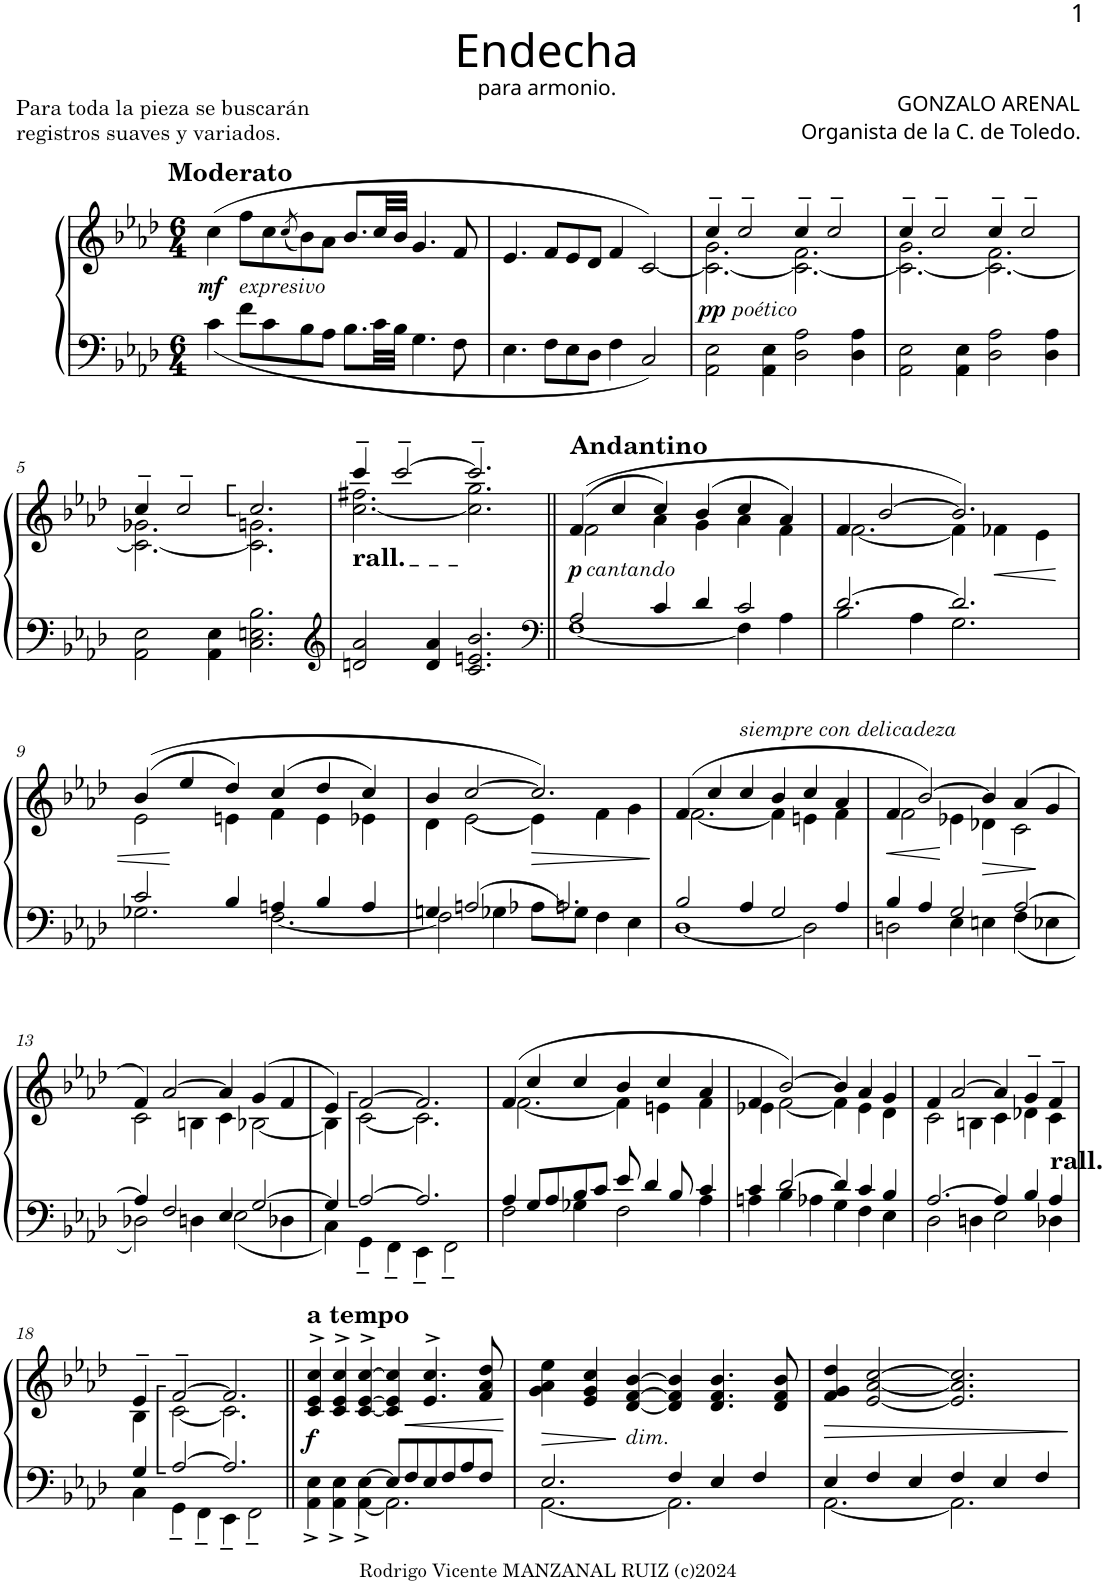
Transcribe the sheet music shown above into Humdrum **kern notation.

**kern	**kern	**dynam
*part1	*part1	*part1
*staff2	*staff1	*staff1/2
*I"Piano	*	*
*I'Piano	*	*
*clefF4	*clefG2	*
*k[b-e-a-d-]	*k[b-e-a-d-]	*
*M6/4	*M6/4	*
=1	=1	=1
!	!LO:TX:a:B:t=Moderato	!
!	!	!LO:DY:b
4c\	(4cc\	mf
!	!LO:TX:b:i:t=expresivo	!
8f\L	8ff\L	.
8c\	8cc\	.
.	(8qcc/	.
8B-\	8b-\)	.
8A-\J	8a-\J	.
8.B-\L	8.b-/L	.
32c\LL	32cc/LL	.
32B-\JJJ	32b-/JJJ	.
4.G\	4.g/	.
8F\	8f/	.
=2	=2	=2
4.E-\	4.e-/	.
8F\L	8f/L	.
8E-\	8e-/	.
8D-\J	8d-/J	.
4F\	4f/	.
2C/	[2c/)	.
=3	=3	=3
*	*^	*
!	!LO:TX:b:i:t=poético	!	!
!	!	!	!LO:DY:b
2AA-\ 2E-\	4cc~/	2.c\_ 2.g\	pp
.	2cc~/	.	.
4AA-\ 4E-\	.	.	.
2D-\ 2A-\	4cc~/	2.c\_ 2.f\	.
.	2cc~/	.	.
4D-\ 4A-\	.	.	.
=4	=4	=4	=4
2AA-\ 2E-\	4cc~/	2.c\_ 2.g\	.
.	2cc~/	.	.
4AA-\ 4E-\	.	.	.
2D-\ 2A-\	4cc~/	2.c\_ 2.f\	.
.	2cc~/	.	.
4D-\ 4A-\	.	.	.
!!LO:LB:g=z	!!
=5	=5	=5	=5
2AA-\ 2E-\	4cc~/	2.c\_ 2.g-X\	.
.	2cc~/	.	.
4AA-\ 4E-\	.	.	.
2.C\ 2.En\ 2.B-\	2.cc::/	2.c\] 2.gn\	.
=6	=6	=6	=6
*clefG2	*	*	*
!	!LO:TX:b:t=rall.	!	!
2dn/ 2a-/	4ccc~/	[2.cc\ 2.ff#X\	.
.	[2ccc~/	.	.
4d/ 4a-/	.	.	.
2.c/ 2.en/ 2.b-/	2.ccc~/]	2.cc\] 2.gg\	.
=7||	=7||	=7||	=7||
*clefF4	*	*	*
*^	*	*	*
!	!	!LO:TX:a:B:t=Andantino	!	!
!	!	!LO:TX:b:i:t=cantando	!	!
!	!	!	!	!LO:DY:b
2A-/	[1F	((4f/	2f\	p
.	.	4cc/	.	.
4c/	.	4cc/)	4a-\	.
4d-/	.	(4b-/	4g\	.
2c/	4F\]	4cc/	4a-\	.
.	4A-\	4a-/)	4f\	.
=8	=8	=8	=8	=8
[2.d-/	2B-\	4f/	[2.f\	.
.	.	[2b-/	.	.
.	4A-\	.	.	.
2.d-/]	2.G\	2.b-/])	4f\]	.
!	!	!	!	!LO:HP:b
.	.	.	4f-X\	<
.	.	.	4e-\	.
!!LO:LB:g=z	!!
=9	=9	=9	=9	=9
2c/	2.G-X\	((4b-/	2e-\	.
.	.	4ee-/	.	[
4B-/	.	4dd-/)	4en\	.
4An/	[2.F\	(4cc/	4f\	.
4B-/	.	4dd-/	4e\	.
4A/	.	4cc/)	4e-X\	.
=10	=10	=10	=10	=10
4Gn/	2F\]	4b-/	4d-\	.
[2An/	.	[2cc/	[2e-\	.
.	4G-X\	.	.	.
!	!	!	!	!LO:HP:b
2.An/]	8A-X\L	2.cc/])	4e-\]	>
.	8G-\J	.	.	.
.	4F\	.	4f\	.
.	4E-\	.	4g\	.
*v	*v	*	*	*
*	*v	*v	*
.	.	]
=11	=11	=11
*^	*^	*
2B-/	[1D-	(4f/	[2.f\	.
.	.	4cc/	.	.
!	!	!LO:TX:a:i:t=siempre con delicadeza	!	!
4A-/	.	4cc/	.	.
2G/	.	4b-/	4f\]	.
.	2D-\]	4cc/	4en\	.
4A-/	.	4a-/	4f\	.
=12	=12	=12	=12	=12
!	!	!	!	!LO:HP:b
4B-/	2Dn\	4f/	2f\	<
4A-/	.	[2b-/)	.	.
2G/	4E-\	.	4e-X\	[
!	!	!	!	!LO:HP:b
.	4En\	4b-/]	4d-X\	>
[2A-/	4F\	(4a-/	2c\	.
.	4E-X\	4g/	.	]
!!LO:LB:g=z	!!
=13	=13	=13	=13	=13
4A-/]	2D-X\	4f/)	2c\	.
2F/	.	[2a-/	.	.
.	4Dn\	.	4Bn\	.
4E-/	2E-\	4a-/]	4c\	.
[2G/	.	(4g/	[2B-X\	.
.	4D-X\	4f/	.	.
=14	=14	=14	=14	=14
4G/]	4C\	4e-/)	4B-\]	.
[2A-::/	4GG~\	[2f::/	[2c::\	.
.	4FF~\	.	.	.
2.A-/]	4EE-~\	2.f/]	2.c\]	.
.	2FF~\	.	.	.
=15	=15	=15	=15	=15
4A-/	2F\	(4f/	[2.f\	.
8G/L	.	4cc/	.	.
8A-/	.	.	.	.
8B-/	4G-X\	4cc/	.	.
8c/J	.	.	.	.
8e-/	2F\	4b-/	4f\]	.
4d-/	.	.	.	.
.	.	4cc/	4en\	.
8B-/	.	.	.	.
4c/	4A-\	4a-/	4f\	.
=16	=16	=16	=16	=16
4c/	4An\	4f/	4e-X\	.
[2d-/	4B-\	[2b-/)	[2f\	.
.	4A-X\	.	.	.
4d-/]	4G\	4b-/]	4f\]	.
4c/	4F\	4a-/	4e-\	.
4B-/	4E-\	4g/	4d-\	.
=17	=17	=17	=17	=17
[2.A-/	2D-\	4f/	2c\	.
.	.	[2a-/	.	.
.	4Dn\	.	4Bn\	.
4A-/]	2E-\	4a-/]	4c\	.
4B-/	.	4g~/	4d-X\	.
!	!	!LO:TX:b:t=rall.	!	!
4A-/	4D-X\	4f~/	4c\	.
!!LO:LB:g=z	!!
=18	=18	=18	=18	=18
4G/	4C\	4e-~/	4B-\	.
[2A-::/	4GG~\	[2f::~/	[2c::\	.
.	4FF~\	.	.	.
2.A-/]	4EE-~\	2.f/]	2.c\]	.
.	2FF~\	.	.	.
*	*	*v	*v	*
=19||	=19||	=19||	=19||
!	!	!LO:TX:a:B:t=a tempo	!
!	!	!	!LO:DY:b
4AA-\^< 4E-\^<	2ryy	4c/^> 4e-/^> 4cc/^>	f
4AA-\^< 4E-\^<	.	4c/^> 4e-/^> 4cc/^>	.
[>4E-\	[<4AA-^<\	[4c/^> [>4e-/^> [4cc/^>	.
8E-/L]	2.AA-\]	4c/] 4e-/] 4cc/]	.
8F/	.	.	.
8E-/	.	4.e-/^> 4.cc/^>	.
8F/	.	.	.
8A-/	.	.	.
8F/J	.	8f/ 8a-/ 8dd-/	.
=20	=20	=20	=20
!	!	!	!LO:HP:b
2.E-/	[2.AA-\	4g\ 4a-\ 4ee-\	>
.	.	4e-/ 4g/ 4cc/	.
!	!	!LO:TX:b:i:t=dim.	!
.	.	[4d-/ [>4f/ [4b-/	]
4F/	2.AA-\]	4d-/] 4f/] 4b-/]	.
4E-/	.	4.d-/ 4.f/ 4.b-/	.
4F/	.	.	.
.	.	8d-/ 8f/ 8b-/	.
=21	=21	=21	=21
!	!	!	!LO:HP:b
4E-/	[2.AA-\	4f/ 4g/ 4dd-/	>
4F/	.	[2e-/ [2a-/ [2cc/	.
4E-/	.	.	.
4F/	2.AA-\]	2.e-/] 2.a-/] 2.cc/]	.
4E-/	.	.	.
4F/	.	.	.
*v	*v	*	*
.	.	]
=	=	=
*-	*-	*-
